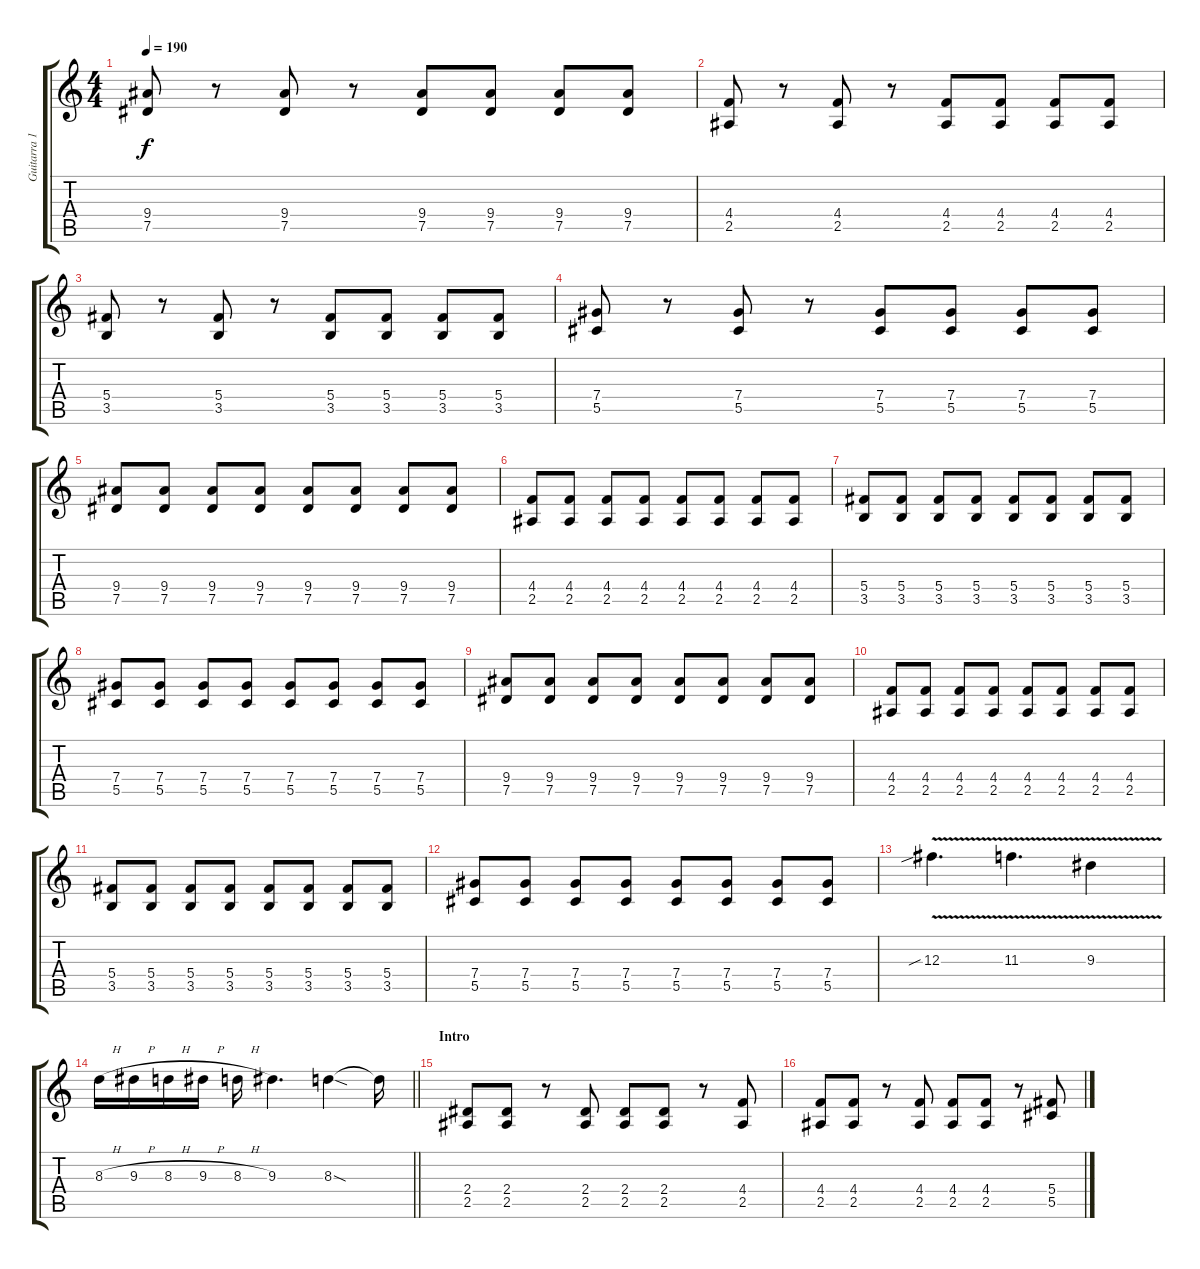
\track ("Guitarra 1" "Guitarra 1") {instrument overdrivenguitar}
\staff {score tabs}
\tuning (Eb4 Bb3 Gb3 Db3 Ab2 Eb2) {hide}
\ts (4 4)
\tempo 190
\clef g2
\ks c
(9.4 7.5).8{dy f} r.8 (9.4 7.5).8 r.8 (9.4 7.5).8 (9.4 7.5).8 (9.4 7.5).8 (9.4 7.5).8 |
(4.4 2.5).8 r.8 (4.4 2.5).8 r.8 (4.4 2.5).8 (4.4 2.5).8 (4.4 2.5).8 (4.4 2.5).8 |
(5.4 3.5).8 r.8 (5.4 3.5).8 r.8 (5.4 3.5).8 (5.4 3.5).8 (5.4 3.5).8 (5.4 3.5).8 |
(7.4 5.5).8 r.8 (7.4 5.5).8 r.8 (7.4 5.5).8 (7.4 5.5).8 (7.4 5.5).8 (7.4 5.5).8 |
(9.4 7.5).8 (9.4 7.5).8 (9.4 7.5).8 (9.4 7.5).8 (9.4 7.5).8 (9.4 7.5).8 (9.4 7.5).8 (9.4 7.5).8 |
(4.4 2.5).8 (4.4 2.5).8 (4.4 2.5).8 (4.4 2.5).8 (4.4 2.5).8 (4.4 2.5).8 (4.4 2.5).8 (4.4 2.5).8 |
(5.4 3.5).8 (5.4 3.5).8 (5.4 3.5).8 (5.4 3.5).8 (5.4 3.5).8 (5.4 3.5).8 (5.4 3.5).8 (5.4 3.5).8 |
(7.4 5.5).8 (7.4 5.5).8 (7.4 5.5).8 (7.4 5.5).8 (7.4 5.5).8 (7.4 5.5).8 (7.4 5.5).8 (7.4 5.5).8 |
(9.4 7.5).8 (9.4 7.5).8 (9.4 7.5).8 (9.4 7.5).8 (9.4 7.5).8 (9.4 7.5).8 (9.4 7.5).8 (9.4 7.5).8 |
(4.4 2.5).8 (4.4 2.5).8 (4.4 2.5).8 (4.4 2.5).8 (4.4 2.5).8 (4.4 2.5).8 (4.4 2.5).8 (4.4 2.5).8 |
(5.4 3.5).8 (5.4 3.5).8 (5.4 3.5).8 (5.4 3.5).8 (5.4 3.5).8 (5.4 3.5).8 (5.4 3.5).8 (5.4 3.5).8 |
(7.4 5.5).8 (7.4 5.5).8 (7.4 5.5).8 (7.4 5.5).8 (7.4 5.5).8 (7.4 5.5).8 (7.4 5.5).8 (7.4 5.5).8 |
12.3{v sib}.4{d} 11.3{v}.4{d} 9.3{v}.4 |
\barLineRight lightlight
8.3{h}.16 9.3{h}.16 8.3{h}.16 9.3{h}.16 8.3{h}.16 9.3.4{d} 8.3{sod}.4 8.3{t}.16 |
\section ("" "Intro")
(2.4 2.5).8 (2.4 2.5).8 r.8 (2.4 2.5).8 (2.4 2.5).8 (2.4 2.5).8 r.8 (4.4 2.5).8 |
(4.4 2.5).8 (4.4 2.5).8 r.8 (4.4 2.5).8 (4.4 2.5).8 (4.4 2.5).8 r.8 (5.4 5.5).8
